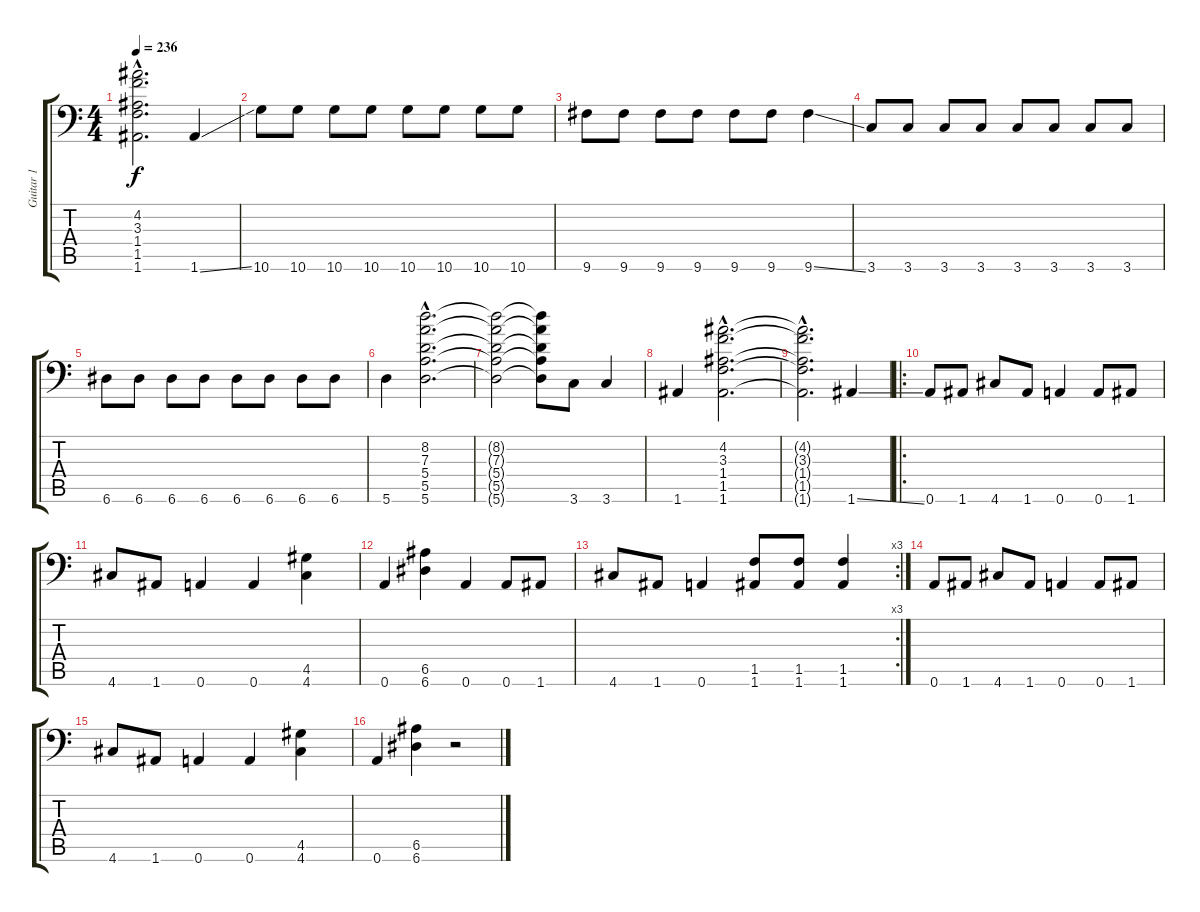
\track ("Guitar 1" "Guitar 1") {instrument distortionguitar}
\staff {score tabs}
\tuning (B3 Gb3 D3 A2 E2 A1) {hide}
\ts (4 4)
\tempo 236
\clef f4
\ks c
(4.2{hac t} 3.3{hac t} 1.4{hac t} 1.5{hac t} 1.6{hac t}).2{d dy f} 1.6{ss}.4 |
10.6.8 10.6.8 10.6.8 10.6.8 10.6.8 10.6.8 10.6.8 10.6.8 |
9.6.8 9.6.8 9.6.8 9.6.8 9.6.8 9.6.8 9.6{ss}.4 |
3.6.8 3.6.8 3.6.8 3.6.8 3.6.8 3.6.8 3.6.8 3.6.8 |
6.6.8 6.6.8 6.6.8 6.6.8 6.6.8 6.6.8 6.6.8 6.6.8 |
5.6.4 (8.2{hac} 7.3{hac} 5.4{hac} 5.5{hac} 5.6{hac}).2{d} |
(8.2{t} 7.3{t} 5.4{t} 5.5{t} 5.6{t}).2 (8.2{t} 7.3{t} 5.4{t} 5.5{t} 5.6{t}).8 3.6.8 3.6.4 |
1.6.4 (4.2{hac} 3.3{hac} 1.4{hac} 1.5{hac} 1.6{hac}).2{d} |
(4.2{hac t} 3.3{hac t} 1.4{hac t} 1.5{hac t} 1.6{hac t}).2{d} 1.6{ss}.4 |
\ro
0.6.8 1.6.8 4.6.8 1.6.8 0.6.4 0.6.8 1.6.8 |
4.6.8 1.6.8 0.6.4 0.6.4 (4.5 4.6).4 |
0.6.4 (6.5 6.6).4 0.6.4 0.6.8 1.6.8 |
\rc 3
4.6.8 1.6.8 0.6.4 (1.5 1.6).8 (1.5 1.6).8 (1.5 1.6).4 |
0.6.8 1.6.8 4.6.8 1.6.8 0.6.4 0.6.8 1.6.8 |
4.6.8 1.6.8 0.6.4 0.6.4 (4.5 4.6).4 |
0.6.4 (6.5 6.6).4 r.2
